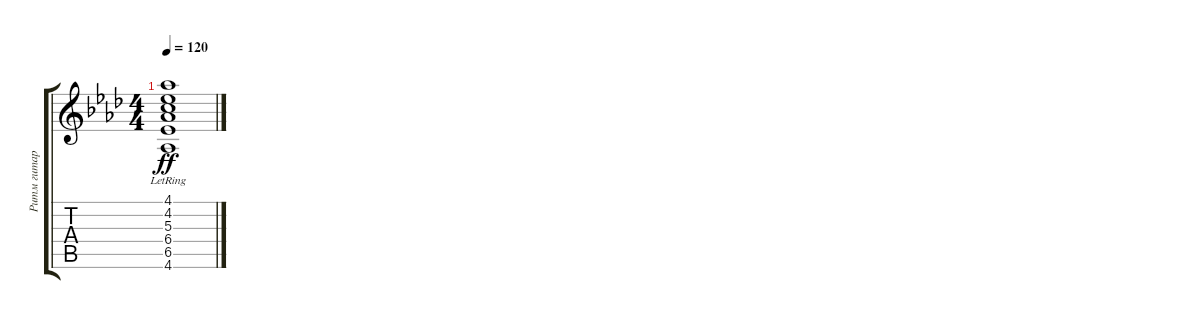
\track ("Ритм гитара (2)" "Ритм гитар") {instrument distortionguitar}
\staff {score tabs}
\tuning (E4 B3 G3 D3 A2 E2) {hide}
\ts (4 4)
\tempo 120
\clef g2
\ks ab
(4.1{lr} 4.2{lr} 5.3{lr} 6.4{lr} 6.5{lr} 4.6{lr}).1{dy ff}
